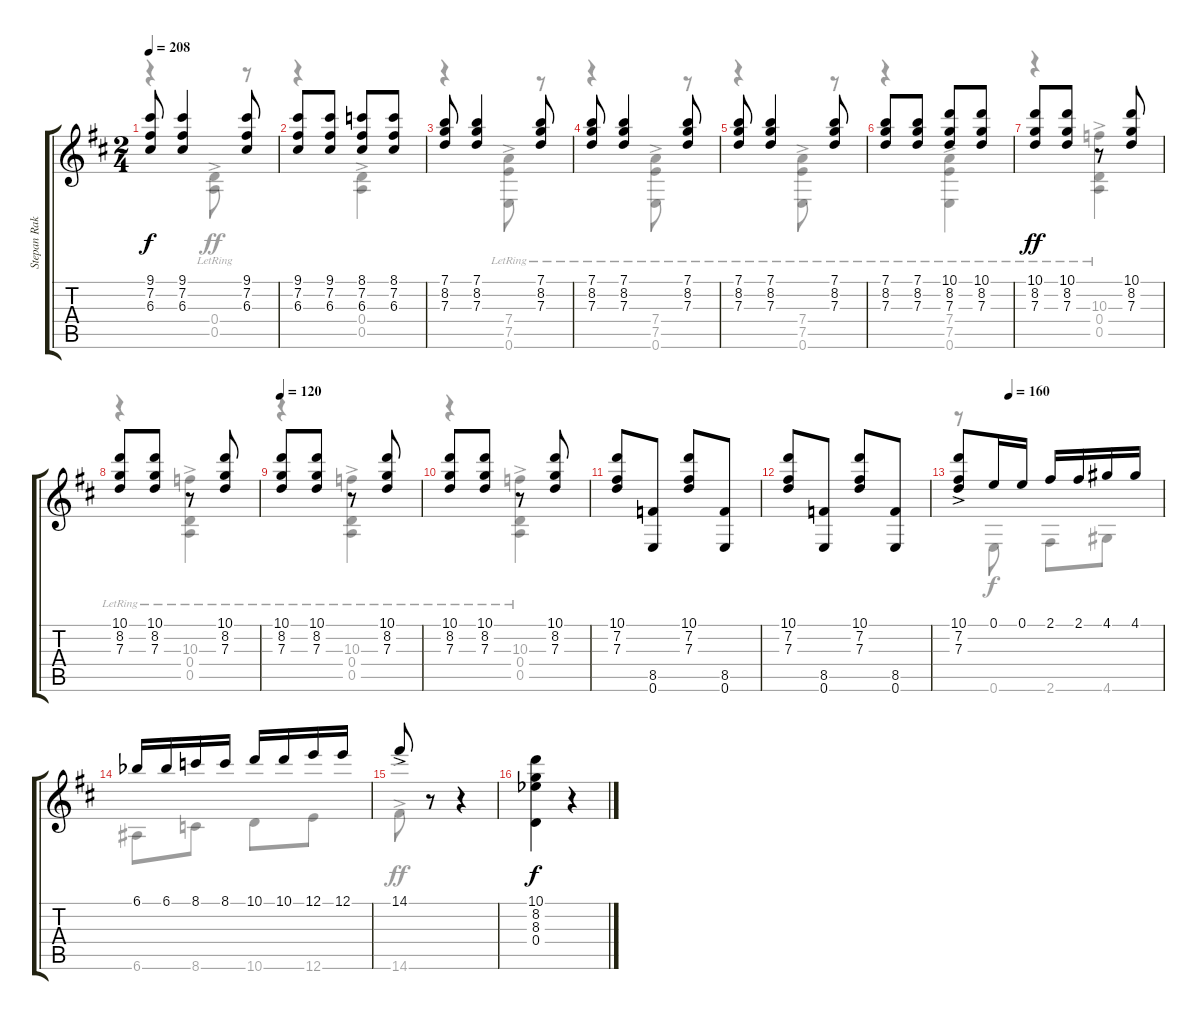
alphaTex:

\track ("Stepan Rak" "Stepan Rak") {instrument acousticguitarnylon}
\staff {score tabs}
\tuning (E4 B3 G3 D3 A2 E2) {hide}
\voice
\ts (2 4)
\tempo 208
\clef g2
\ks d
(9.1 7.2 6.3).8{dy f} (9.1 7.2 6.3).4 (9.1 7.2 6.3).8 |
(9.1 7.2 6.3).8 (9.1 7.2 6.3).8 (8.1 7.2 6.3).8 (8.1 7.2 6.3).8 |
(7.1 8.2 7.3).8 (7.1 8.2 7.3).4 (7.1 8.2 7.3).8 |
(7.1 8.2 7.3).8 (7.1 8.2 7.3).4 (7.1 8.2 7.3).8 |
(7.1 8.2 7.3).8 (7.1 8.2 7.3).4 (7.1 8.2 7.3).8 |
(7.1 8.2 7.3).8 (7.1 8.2 7.3).8 (10.1 8.2 7.3).8 (10.1 8.2 7.3).8 |
(10.1 8.2 7.3).8{dy ff} (10.1 8.2 7.3).8 r.8 (10.1 8.2 7.3).8 |
(10.1 8.2 7.3).8 (10.1 8.2 7.3).8 r.8 (10.1 8.2 7.3).8 |
\tempo 120
(10.1 8.2 7.3).8 (10.1 8.2 7.3).8 r.8 (10.1 8.2 7.3).8 |
(10.1 8.2 7.3).8 (10.1 8.2 7.3).8 r.8 (10.1 8.2 7.3).8 |
(10.1 7.2 7.3).8 (8.5 0.6).8 (10.1 7.2 7.3).8 (8.5 0.6).8 |
(10.1 7.2 7.3).8 (8.5 0.6).8 (10.1 7.2 7.3).8 (8.5 0.6).8 |
\tempo (160 0.25)
(10.1{ac} 7.2{ac} 7.3{ac}).8 0.1.16 0.1.16 2.1.16 2.1.16 4.1.16 4.1.16 |
6.1{acc b}.16 6.1{acc b}.16 8.1.16 8.1.16 10.1.16 10.1.16 12.1.16 12.1.16 |
14.1{ac}.8 r.8 r.4 |
(10.1 8.2 8.3{acc b} 0.4).4{dy f} r.4
\voice
\clef g2
\ottava regular
\simile none
\ks d
r.4{dy ff} (0.4{ac} 0.5{ac lr}).8 r.8 |
r.4 (0.4{ac} 0.5{ac}).4 |
r.4 (7.4{ac} 7.5{ac} 0.6{ac lr}).8 r.8 |
r.4 (7.4{ac} 7.5{ac} 0.6{ac lr}).8 r.8 |
r.4 (7.4{ac} 7.5{ac} 0.6{ac lr}).8 r.8 |
r.4 (7.4{ac} 7.5{ac} 0.6{ac lr}).4 |
r.4 (10.3{ac} 0.4{ac} 0.5{ac lr}).4 |
r.4 (10.3{ac} 0.4{ac} 0.5{ac lr}).4 |
r.4 (10.3{ac} 0.4{ac} 0.5{ac lr}).4 |
r.4 (10.3{ac} 0.4{ac} 0.5{ac lr}).4 |
|
|
r.8 0.6.8{dy f} 2.6.8 4.6.8 |
6.6.8 8.6.8 10.6.8 12.6.8 |
14.6{ac}.8{dy ff} r.8 r.4 |
